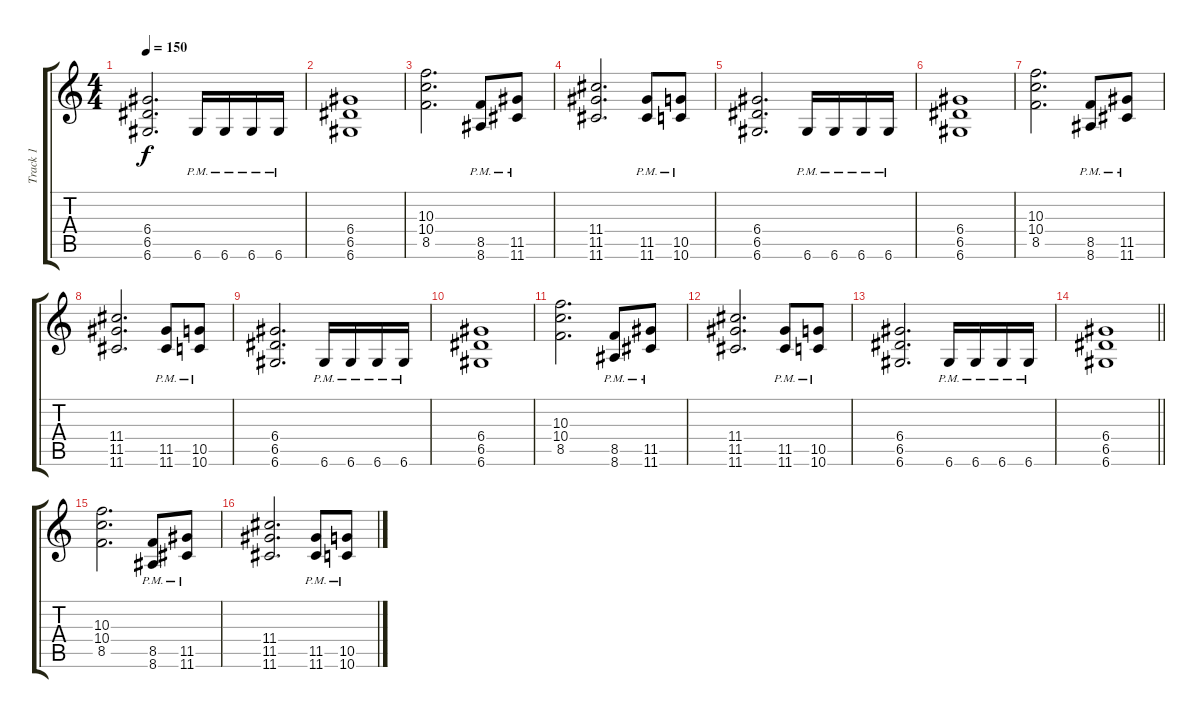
\track ("Track 1" "Track 1") {instrument distortionguitar}
\staff {score tabs}
\tuning (E4 B3 G3 D3 A2 D2) {hide}
\ts (4 4)
\tempo 150
\clef g2
\ks c
(6.4 6.5 6.6).2{d dy f} 6.6{pm}.16 6.6{pm}.16 6.6{pm}.16 6.6{pm}.16 |
(6.4 6.5 6.6).1 |
(10.3 10.4 8.5).2{d instrument distortionguitar} (8.5{pm} 8.6{pm}).8 (11.5{pm} 11.6{pm}).8 |
(11.4 11.5 11.6).2{d} (11.5{pm} 11.6{pm}).8 (10.5{pm} 10.6{pm}).8 |
(6.4 6.5 6.6).2{d} 6.6{pm}.16 6.6{pm}.16 6.6{pm}.16 6.6{pm}.16 |
(6.4 6.5 6.6).1 |
(10.3 10.4 8.5).2{d instrument distortionguitar} (8.5{pm} 8.6{pm}).8 (11.5{pm} 11.6{pm}).8 |
(11.4 11.5 11.6).2{d} (11.5{pm} 11.6{pm}).8 (10.5{pm} 10.6{pm}).8 |
(6.4 6.5 6.6).2{d} 6.6{pm}.16 6.6{pm}.16 6.6{pm}.16 6.6{pm}.16 |
(6.4 6.5 6.6).1 |
(10.3 10.4 8.5).2{d instrument distortionguitar} (8.5{pm} 8.6{pm}).8 (11.5{pm} 11.6{pm}).8 |
(11.4 11.5 11.6).2{d} (11.5{pm} 11.6{pm}).8 (10.5{pm} 10.6{pm}).8 |
(6.4 6.5 6.6).2{d} 6.6{pm}.16 6.6{pm}.16 6.6{pm}.16 6.6{pm}.16 |
\barLineRight lightlight
(6.4 6.5 6.6).1 |
(10.3 10.4 8.5).2{d instrument distortionguitar} (8.5{pm} 8.6{pm}).8 (11.5{pm} 11.6{pm}).8 |
(11.4 11.5 11.6).2{d} (11.5{pm} 11.6{pm}).8 (10.5{pm} 10.6{pm}).8
